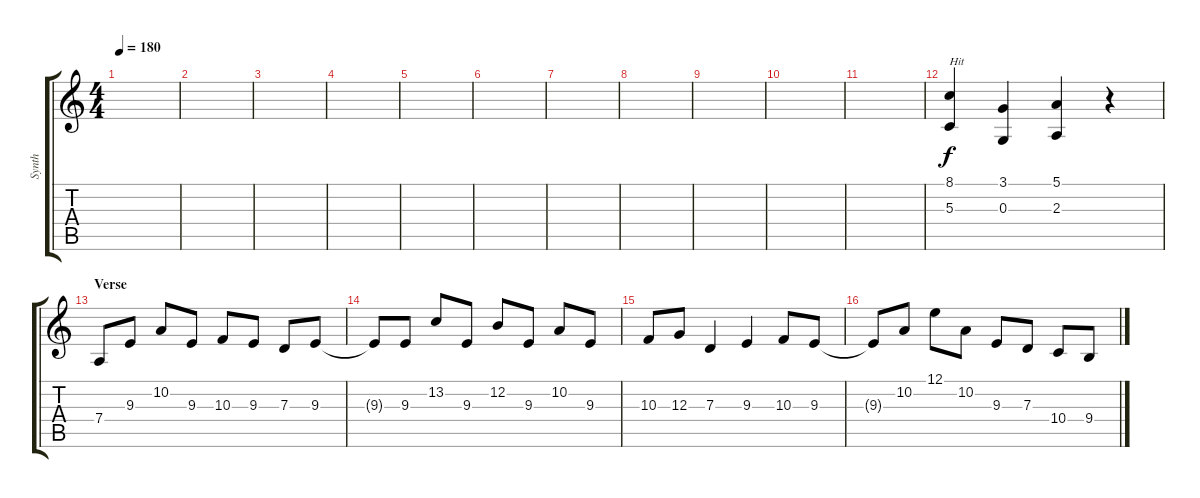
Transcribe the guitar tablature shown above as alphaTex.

\track ("Synth" "Synth") {instrument flute}
\staff {score tabs}
\tuning (E4 B3 G3 D3 A2 E2) {hide}
\ts (4 4)
\tempo 180
\clef g2
\ks c
|
|
|
|
|
|
|
|
|
|
|
(8.1 5.3).4{txt "Hit" volume 16 instrument orchestrahit} (3.1 0.3).4 (5.1 2.3).4 r.4 |
\section ("" "Verse")
7.4.8{volume 13 instrument musicbox} 9.3.8 10.2.8 9.3.8 10.3.8 9.3.8 7.3.8 9.3.8 |
9.3{t}.8 9.3.8 13.2.8 9.3.8 12.2.8 9.3.8 10.2.8 9.3.8 |
10.3.8 12.3.8 7.3.4 9.3.4 10.3.8 9.3.8 |
9.3{t}.8 10.2.8 12.1.8 10.2.8 9.3.8 7.3.8 10.4.8 9.4.8
